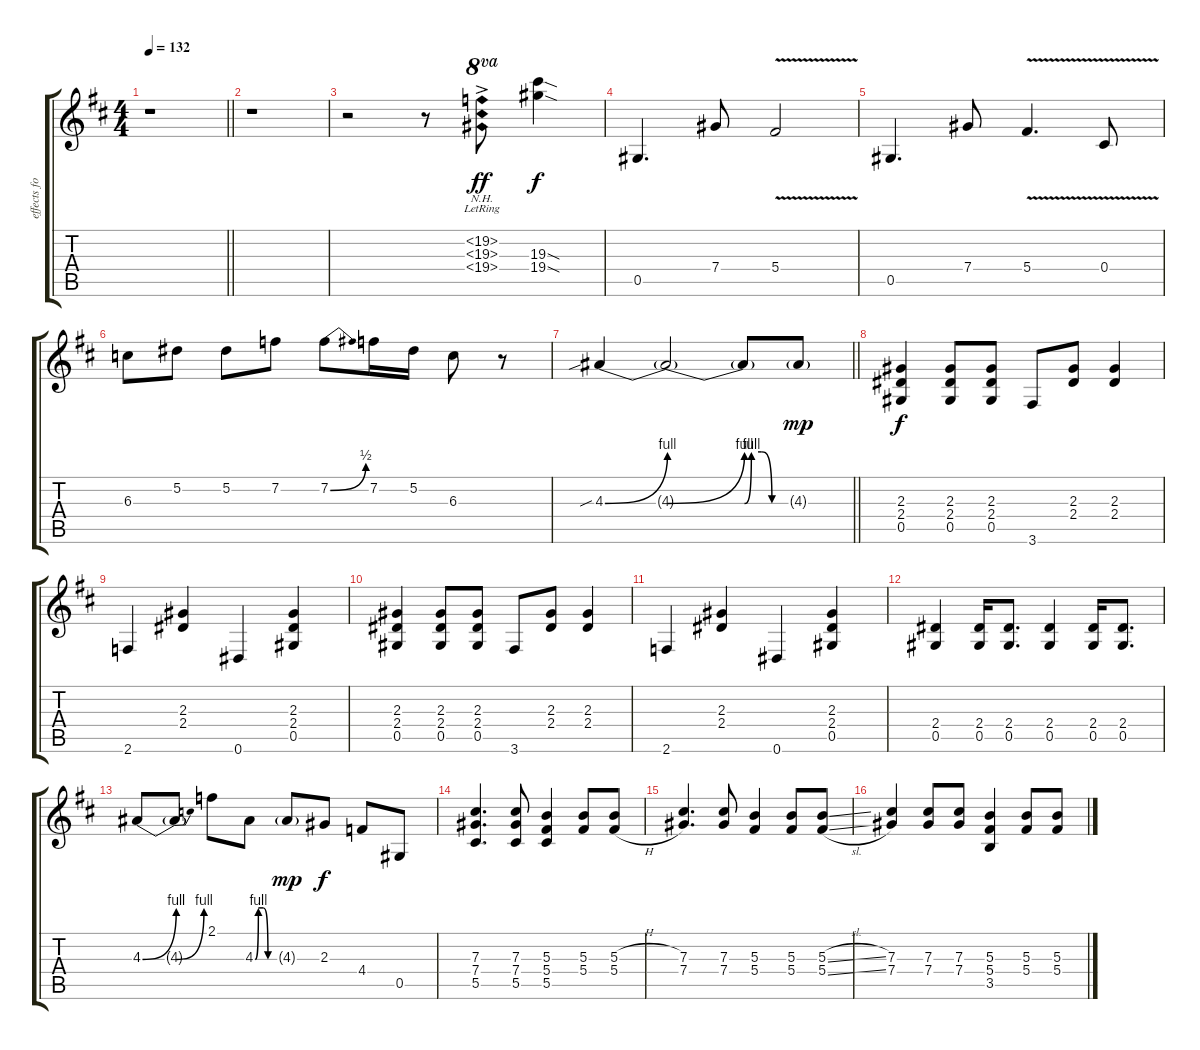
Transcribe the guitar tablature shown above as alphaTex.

\track ("effects for Guitar 1" "effects fo") {instrument electricguitarjazz}
\staff {score tabs}
\tuning (Eb4 Bb3 Gb3 Db3 Ab2 Eb2) {hide}
\ts (4 4)
\tempo 132
\clef g2
\barLineRight lightlight
\ks d
r.1{dy ff instrument electricguitarjazz} |
r.1 |
r.2 r.8 (19.2{nh ac lr} 19.3{nh ac lr} 19.4{nh ac lr}).8{ot 8va} (19.3{sod} 19.4{sod}).4{dy f} |
0.5.4{d} 7.4.8 5.4{v}.2 |
0.5.4{d} 7.4.8 5.4{v}.4{d} 0.4{v}.8 |
6.3.8 5.2.8 5.2.8 7.2.8 7.2{be (bend 0 0 60 2)}.8 7.2.16 5.2.16 6.3.8 r.8 |
\barLineRight lightlight
4.3{be (bend 0 0 60 4) sib}.4 4.3{be (bend 0 0 60 4) t}.2 4.3{be (custom 0 0 10 4 25 4 40 0 60 0) t}.8 4.3{g}.8{dy mp} |
(2.3 2.4 0.5).4{dy f} (2.3 2.4 0.5).8 (2.3 2.4 0.5).8 3.6.8 (2.3 2.4).8 (2.3 2.4).4 |
2.6.4 (2.3 2.4).4 0.6.4 (2.3 2.4 0.5).4 |
(2.3 2.4 0.5).4 (2.3 2.4 0.5).8 (2.3 2.4 0.5).8 3.6.8 (2.3 2.4).8 (2.3 2.4).4 |
2.6.4 (2.3 2.4).4 0.6.4 (2.3 2.4 0.5).4 |
(2.4 0.5).4 (2.4 0.5).16 (2.4 0.5).8{d} (2.4 0.5).4 (2.4 0.5).16 (2.4 0.5).8{d} |
4.3{be (bend 0 0 60 4)}.8 4.3{be (bend 0 0 60 4) t}.8 2.1.8 4.3{be (custom 0 0 10 4 25 4 40 0 60 0)}.8 4.3{g}.8{dy mp} 2.3.8{dy f} 4.4.8 0.5.8 |
(7.3 7.4 5.5).4{d} (7.3 7.4 5.5).8 (5.3 5.4 5.5).4 (5.3 5.4).8 (5.3{h} 5.4{h}).8 |
(7.3 7.4).4{d} (7.3 7.4).8 (5.3 5.4).4 (5.3 5.4).8 (5.3{sl} 5.4{sl}).8 |
(7.3 7.4).4 (7.3 7.4).8 (7.3 7.4).8 (5.3 5.4 3.5).4 (5.3 5.4).8 (5.3{sl} 5.4{sl}).8
